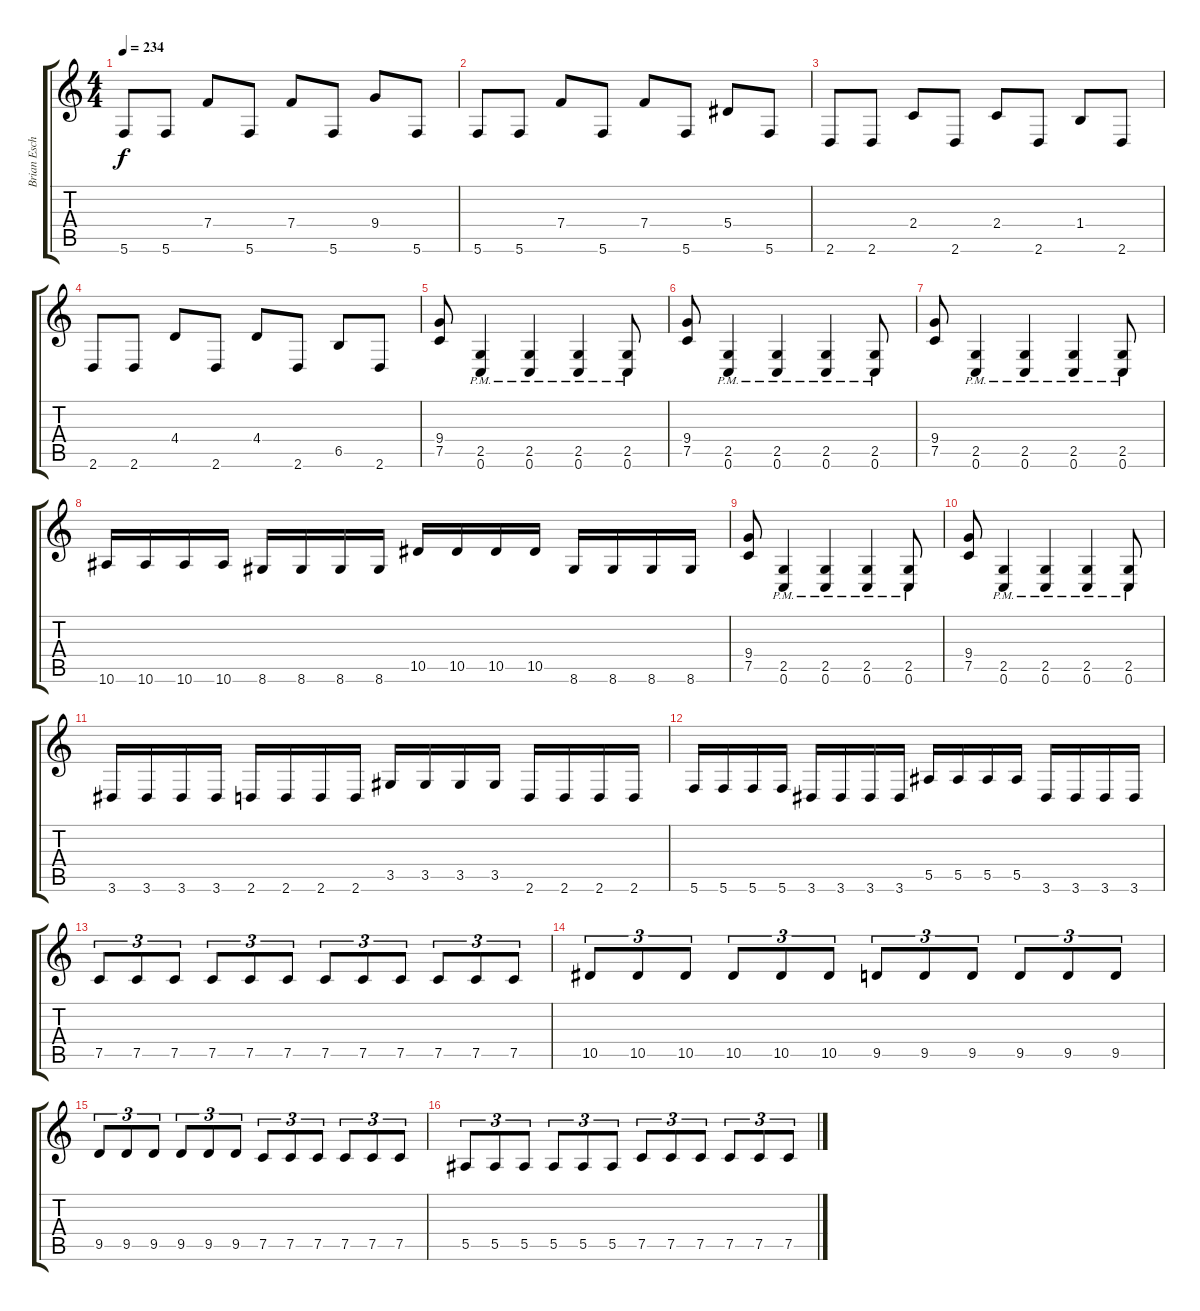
\track ("Brian Eschbach (Lead Guitar)" "Brian Esch") {instrument overdrivenguitar}
\staff {score tabs}
\tuning (C4 G3 Eb3 Bb2 F2 C2) {hide}
\ts (4 4)
\tempo 234
\clef g2
\ks c
5.6.8{dy f} 5.6.8 7.4.8 5.6.8 7.4.8 5.6.8 9.4.8 5.6.8 |
5.6.8 5.6.8 7.4.8 5.6.8 7.4.8 5.6.8 5.4.8 5.6.8 |
2.6.8 2.6.8 2.4.8 2.6.8 2.4.8 2.6.8 1.4.8 2.6.8 |
2.6.8 2.6.8 4.4.8 2.6.8 4.4.8 2.6.8 6.5.8 2.6.8 |
(9.4 7.5).8 (2.5{pm} 0.6{pm}).4 (2.5{pm} 0.6{pm}).4 (2.5{pm} 0.6{pm}).4 (2.5{pm} 0.6{pm}).8 |
(9.4 7.5).8 (2.5{pm} 0.6{pm}).4 (2.5{pm} 0.6{pm}).4 (2.5{pm} 0.6{pm}).4 (2.5{pm} 0.6{pm}).8 |
(9.4 7.5).8 (2.5{pm} 0.6{pm}).4 (2.5{pm} 0.6{pm}).4 (2.5{pm} 0.6{pm}).4 (2.5{pm} 0.6{pm}).8 |
10.6.16 10.6.16 10.6.16 10.6.16 8.6.16 8.6.16 8.6.16 8.6.16 10.5.16 10.5.16 10.5.16 10.5.16 8.6.16 8.6.16 8.6.16 8.6.16 |
(9.4 7.5).8 (2.5{pm} 0.6{pm}).4 (2.5{pm} 0.6{pm}).4 (2.5{pm} 0.6{pm}).4 (2.5{pm} 0.6{pm}).8 |
(9.4 7.5).8 (2.5{pm} 0.6{pm}).4 (2.5{pm} 0.6{pm}).4 (2.5{pm} 0.6{pm}).4 (2.5{pm} 0.6{pm}).8 |
3.6.16 3.6.16 3.6.16 3.6.16 2.6.16 2.6.16 2.6.16 2.6.16 3.5.16 3.5.16 3.5.16 3.5.16 2.6.16 2.6.16 2.6.16 2.6.16 |
5.6.16 5.6.16 5.6.16 5.6.16 3.6.16 3.6.16 3.6.16 3.6.16 5.5.16 5.5.16 5.5.16 5.5.16 3.6.16 3.6.16 3.6.16 3.6.16 |
7.5.8{tu (3 2)} 7.5.8{tu (3 2)} 7.5.8{tu (3 2)} 7.5.8{tu (3 2)} 7.5.8{tu (3 2)} 7.5.8{tu (3 2)} 7.5.8{tu (3 2)} 7.5.8{tu (3 2)} 7.5.8{tu (3 2)} 7.5.8{tu (3 2)} 7.5.8{tu (3 2)} 7.5.8{tu (3 2)} |
10.5.8{tu (3 2)} 10.5.8{tu (3 2)} 10.5.8{tu (3 2)} 10.5.8{tu (3 2)} 10.5.8{tu (3 2)} 10.5.8{tu (3 2)} 9.5.8{tu (3 2)} 9.5.8{tu (3 2)} 9.5.8{tu (3 2)} 9.5.8{tu (3 2)} 9.5.8{tu (3 2)} 9.5.8{tu (3 2)} |
9.5.8{tu (3 2)} 9.5.8{tu (3 2)} 9.5.8{tu (3 2)} 9.5.8{tu (3 2)} 9.5.8{tu (3 2)} 9.5.8{tu (3 2)} 7.5.8{tu (3 2)} 7.5.8{tu (3 2)} 7.5.8{tu (3 2)} 7.5.8{tu (3 2)} 7.5.8{tu (3 2)} 7.5.8{tu (3 2)} |
5.5.8{tu (3 2)} 5.5.8{tu (3 2)} 5.5.8{tu (3 2)} 5.5.8{tu (3 2)} 5.5.8{tu (3 2)} 5.5.8{tu (3 2)} 7.5.8{tu (3 2)} 7.5.8{tu (3 2)} 7.5.8{tu (3 2)} 7.5.8{tu (3 2)} 7.5.8{tu (3 2)} 7.5.8{tu (3 2)}
